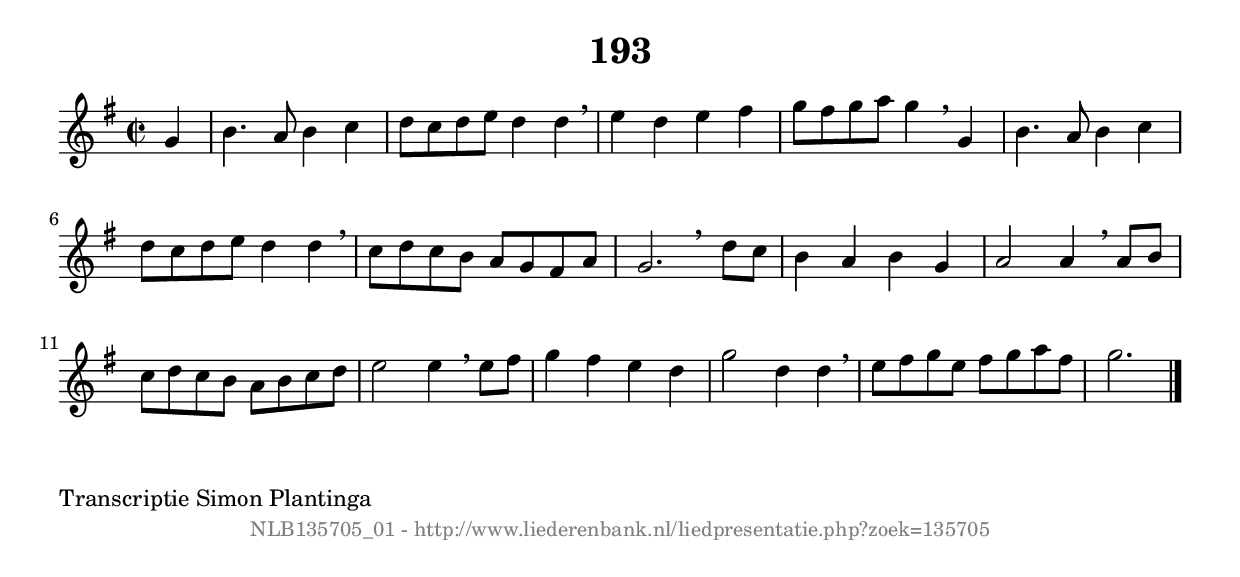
%
% produced by wce2krn 1.64 (7 June 2014)
%
\version"2.16"
#(append! paper-alist '(("long" . (cons (* 210 mm) (* 2000 mm)))))
#(set-default-paper-size "long")
sb = {\breathe}
mBreak = {\breathe }
bBreak = {\breathe }
x = {\once\override NoteHead #'style = #'cross }
gl=\glissando
itime={\override Staff.TimeSignature #'stencil = ##f }
ficta = {\once\set suggestAccidentals = ##t}
fine = {\once\override Score.RehearsalMark #'self-alignment-X = #1 \mark \markup {\italic{Fine}}}
dc = {\once\override Score.RehearsalMark #'self-alignment-X = #1 \mark \markup {\italic{D.C.}}}
dcf = {\once\override Score.RehearsalMark #'self-alignment-X = #1 \mark \markup {\italic{D.C. al Fine}}}
dcc = {\once\override Score.RehearsalMark #'self-alignment-X = #1 \mark \markup {\italic{D.C. al Coda}}}
ds = {\once\override Score.RehearsalMark #'self-alignment-X = #1 \mark \markup {\italic{D.S.}}}
dsf = {\once\override Score.RehearsalMark #'self-alignment-X = #1 \mark \markup {\italic{D.S. al Fine}}}
dsc = {\once\override Score.RehearsalMark #'self-alignment-X = #1 \mark \markup {\italic{D.S. al Coda}}}
pv = {\set Score.repeatCommands = #'((volta "1"))}
sv = {\set Score.repeatCommands = #'((volta "2"))}
tv = {\set Score.repeatCommands = #'((volta "3"))}
qv = {\set Score.repeatCommands = #'((volta "4"))}
xv = {\set Score.repeatCommands = #'((volta #f))}
\header{ tagline = ""
title = "193"
}
\score {{
\key g \major
\relative g'
{
\set melismaBusyProperties = #'()
\partial 32*8
\time 2/2
\tempo 4=120
\override Score.MetronomeMark #'transparent = ##t
\override Score.RehearsalMark #'break-visibility = #(vector #t #t #f)
g4 | b4. a8 b4 c4 | d8 c8 d8 e8 d4 d4 \sb | e4 d4 e4 fis4 | g8 fis8 g8 a8 g4 \mBreak
g,4 | b4. a8 b4 c4 | d8 c8 d8 e8 d4 d4 \sb | c8 d8 c8 b8 a8 g8 fis8 a8 | g2. \bar ":|:" \bBreak
d'8 c8 | b4 a4 b4 g4 | a2 a4 \sb a8 b8 | c8 d8 c8 b8 a8 b8 c8 d8 | e2 e4 \mBreak
e8 fis8 | g4 fis4 e4 d4 | g2 d4 d4 \sb | e8 fis8 g8 e8 fis8 g8 a8 fis8 | g2. \bar "|."
 }}
 \midi { }
 \layout {
            indent = 0.0\cm
}
}
\markup { \wordwrap-string #" 
Transcriptie Simon Plantinga
"}
\markup { \vspace #0 } \markup { \with-color #grey \fill-line { \center-column { \smaller "NLB135705_01 - http://www.liederenbank.nl/liedpresentatie.php?zoek=135705" } } }
